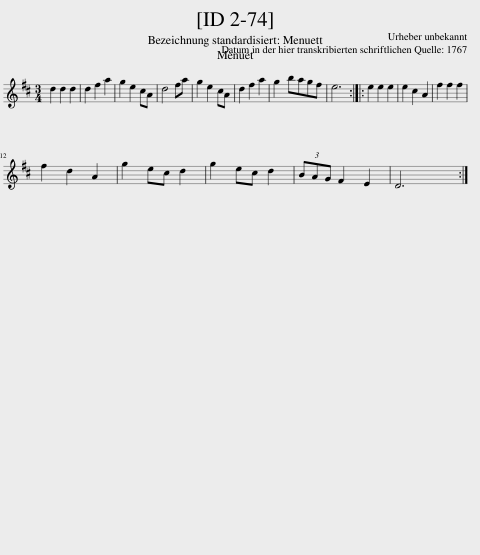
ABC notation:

X:1
L:1/8
M:3/4
I:linebreak $
K:D
V:1 treble
V:1
 d2 d2 d2 | d2 f2 a2 | g2 e2 cA | d4 fa | g2 e2 cA | %5
 d2 f2 a2 | g2 bagf | e6 :: e2 e2 e2 | e2 c2 A2 | %10
 f2 f2 f2 |$ f2 d2 A2 | g2 ec d2 | g2 ec d2 | (3BAG F2 E2 | %15
 D6 :| %16
